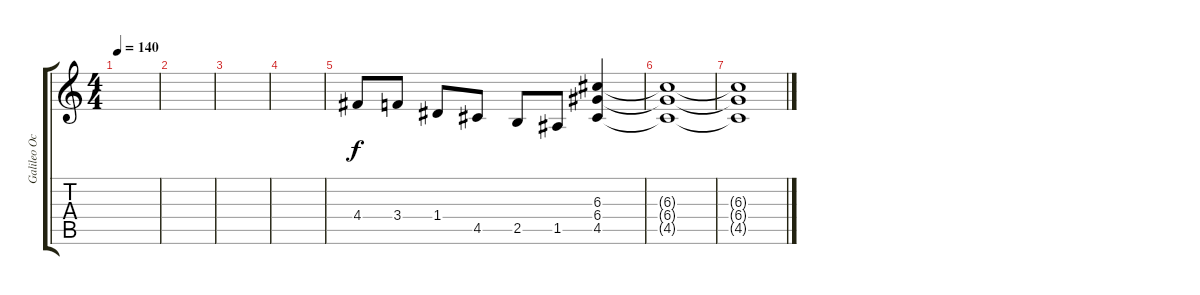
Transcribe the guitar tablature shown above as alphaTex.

\track ("Galileo Ochoa" "Galileo Oc") {instrument overdrivenguitar}
\staff {score tabs}
\tuning (E4 B3 G3 D3 A2 E2) {hide}
\ts (4 4)
\tempo 140
\clef g2
\ks c
|
|
|
|
4.4.8{volume 10} 3.4.8 1.4.8 4.5.8 2.5.8 1.5.8 (6.3 6.4 4.5).4 |
(6.3{t} 6.4{t} 4.5{t}).1 |
(6.3{t} 6.4{t} 4.5{t}).1{volume 0}
